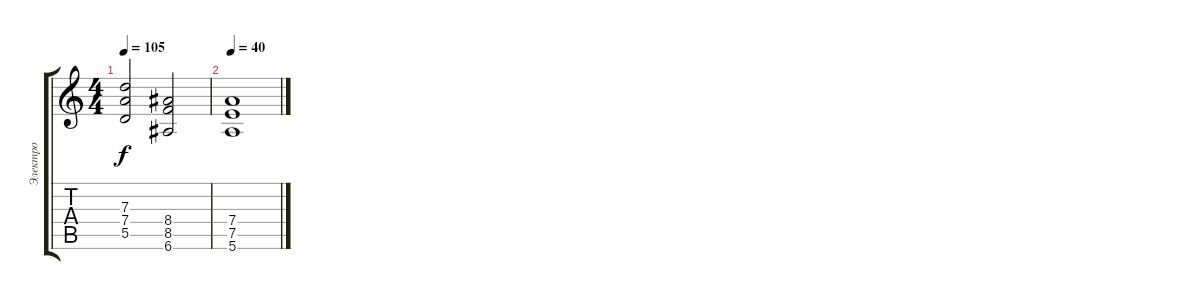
\track ("Электро" "Электро") {instrument distortionguitar}
\staff {score tabs}
\tuning (E4 B3 G3 D3 A2 E2) {hide}
\ts (4 4)
\tempo 105
\clef g2
\ks c
(7.3 7.4 5.5).2{dy f} (8.4 8.5 6.6).2 |
\tempo 40
(7.4 7.5 5.6).1
